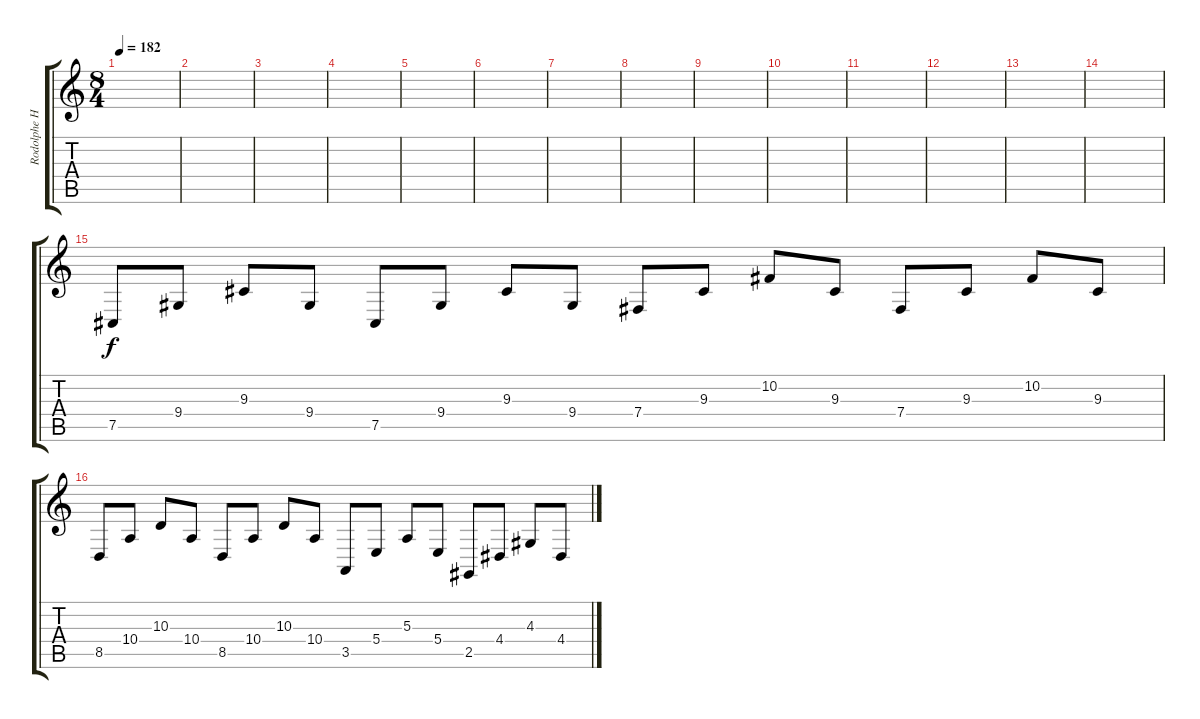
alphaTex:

\track ("Rodolphe H. " "Rodolphe H") {instrument churchorgan}
\staff {score tabs}
\tuning (Db4 Ab3 E3 B2 Gb2 Db2) {hide}
\ts (8 4)
\tempo 182
\clef g2
\ks c
|
|
|
|
|
|
|
|
|
|
|
|
|
|
7.5.8{volume 14 instrument reedorgan} 9.4.8 9.3.8 9.4.8 7.5.8 9.4.8 9.3.8 9.4.8 7.4.8 9.3.8 10.2.8 9.3.8 7.4.8 9.3.8 10.2.8 9.3.8 |
8.5.8 10.4.8 10.3.8 10.4.8 8.5.8 10.4.8 10.3.8 10.4.8 3.5.8 5.4.8 5.3.8 5.4.8 2.5.8 4.4.8 4.3.8 4.4.8
